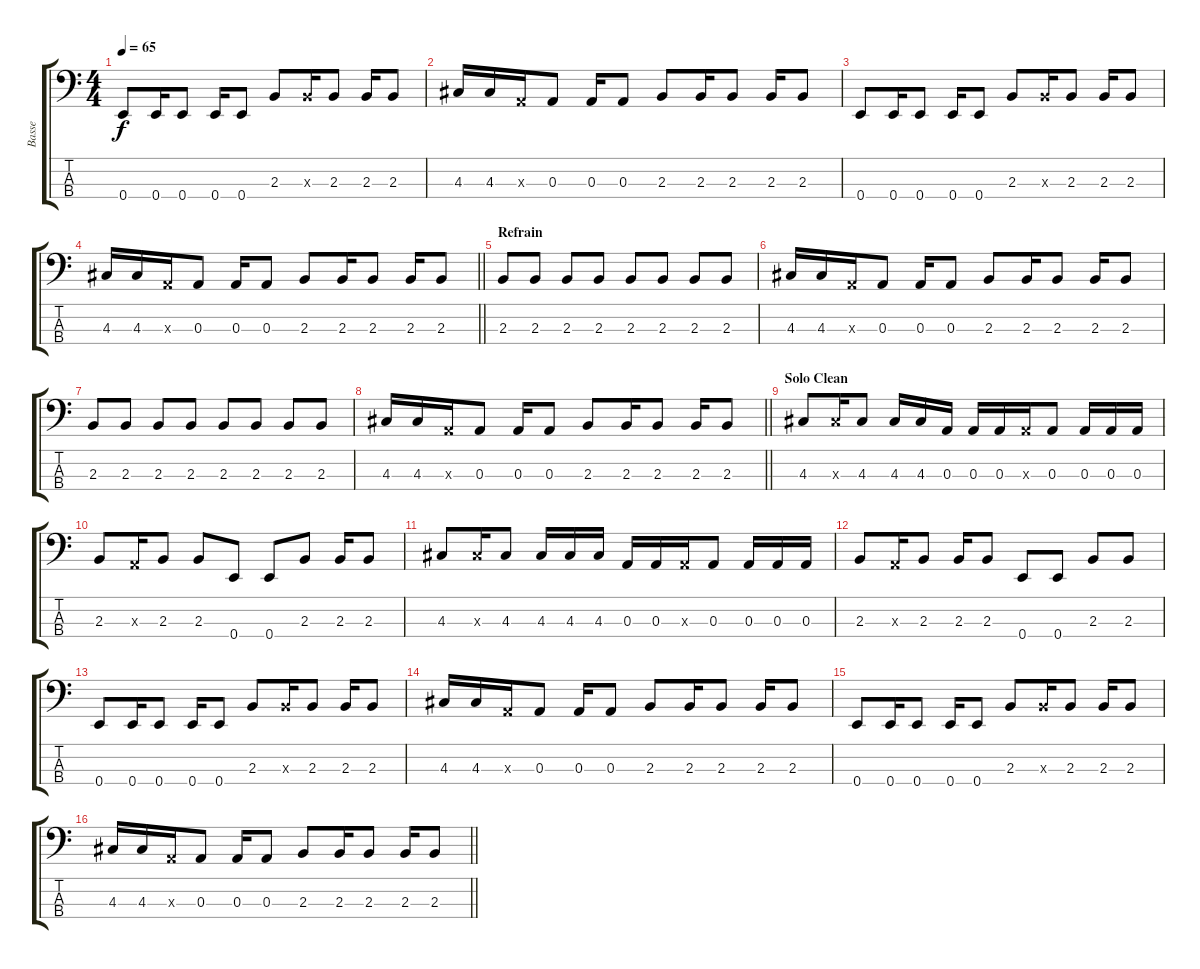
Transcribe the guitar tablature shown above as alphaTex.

\track ("Basse" "Basse") {instrument electricbassfinger}
\staff {score tabs}
\tuning (G2 D2 A1 E1) {hide}
\ts (4 4)
\tempo 65
\clef f4
\ks c
0.4.8{dy f} 0.4.16 0.4.8 0.4.16 0.4.8 2.3.8 2.3{x}.16 2.3.8 2.3.16 2.3.8 |
4.3.16 4.3.16 0.3{x}.16 0.3.8 0.3.16 0.3.8 2.3.8 2.3.16 2.3.8 2.3.16 2.3.8 |
0.4.8 0.4.16 0.4.8 0.4.16 0.4.8 2.3.8 2.3{x}.16 2.3.8 2.3.16 2.3.8 |
\barLineRight lightlight
4.3.16 4.3.16 0.3{x}.16 0.3.8 0.3.16 0.3.8 2.3.8 2.3.16 2.3.8 2.3.16 2.3.8 |
\section ("" "Refrain")
2.3.8 2.3.8 2.3.8 2.3.8 2.3.8 2.3.8 2.3.8 2.3.8 |
4.3.16 4.3.16 0.3{x}.16 0.3.8 0.3.16 0.3.8 2.3.8 2.3.16 2.3.8 2.3.16 2.3.8 |
2.3.8 2.3.8 2.3.8 2.3.8 2.3.8 2.3.8 2.3.8 2.3.8 |
\barLineRight lightlight
4.3.16 4.3.16 0.3{x}.16 0.3.8 0.3.16 0.3.8 2.3.8 2.3.16 2.3.8 2.3.16 2.3.8 |
\section ("" "Solo Clean")
4.3.8 4.3{x}.16 4.3.8 4.3.16 4.3.16 0.3.16 0.3.16 0.3.16 0.3{x}.16 0.3.8 0.3.16 0.3.16 0.3.16 |
2.3.8 0.3{x}.16 2.3.8 2.3.8 0.4.8 0.4.8 2.3.8 2.3.16 2.3.8 |
4.3.8 4.3{x}.16 4.3.8 4.3.16 4.3.16 4.3.16 0.3.16 0.3.16 0.3{x}.16 0.3.8 0.3.16 0.3.16 0.3.16 |
2.3.8 0.3{x}.16 2.3.8 2.3.16 2.3.8 0.4.8 0.4.8 2.3.8 2.3.8 |
0.4.8 0.4.16 0.4.8 0.4.16 0.4.8 2.3.8 2.3{x}.16 2.3.8 2.3.16 2.3.8 |
4.3.16 4.3.16 0.3{x}.16 0.3.8 0.3.16 0.3.8 2.3.8 2.3.16 2.3.8 2.3.16 2.3.8 |
0.4.8 0.4.16 0.4.8 0.4.16 0.4.8 2.3.8 2.3{x}.16 2.3.8 2.3.16 2.3.8 |
\barLineRight lightlight
4.3.16 4.3.16 0.3{x}.16 0.3.8 0.3.16 0.3.8 2.3.8 2.3.16 2.3.8 2.3.16 2.3.8
